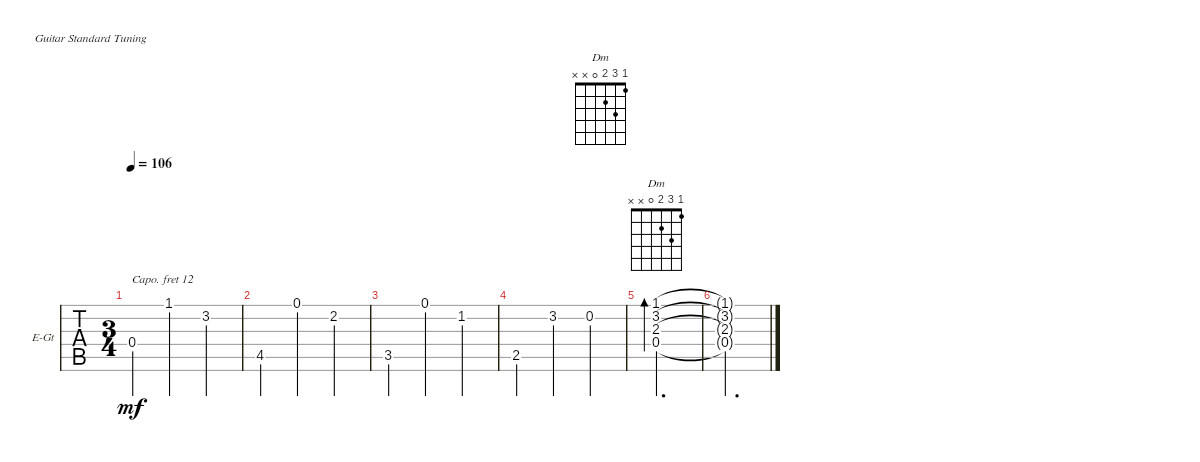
\bracketExtendMode groupsimilarinstruments
\firstSystemTrackNameOrientation horizontal
\otherSystemsTrackNameOrientation horizontal
\chordDiagramsInScore
\track ("Guitar 2 Capo 12" "E-Gt") {instrument electricguitarclean}
\staff {tabs}
\capo 12
\tuning (E4 B3 G3 D3 A2 E2)
\chord ("Dm" 1 3 2 0 x x) {showfingering false}
\ts (3 4)
\tempo 106
\clef g2
\ks c
0.4.4{dy mf} 1.1.4 3.2.4 |
4.5.4 0.1.4 2.2.4 |
3.5.4 0.1.4 1.2.4 |
2.5.4 3.2.4 0.2.4 |
(1.1 0.4 2.3 3.2).2{d bd 485 ch "Dm"} |
(1.1{t} 0.4{t} 2.3{t} 3.2{t}).2{d}
